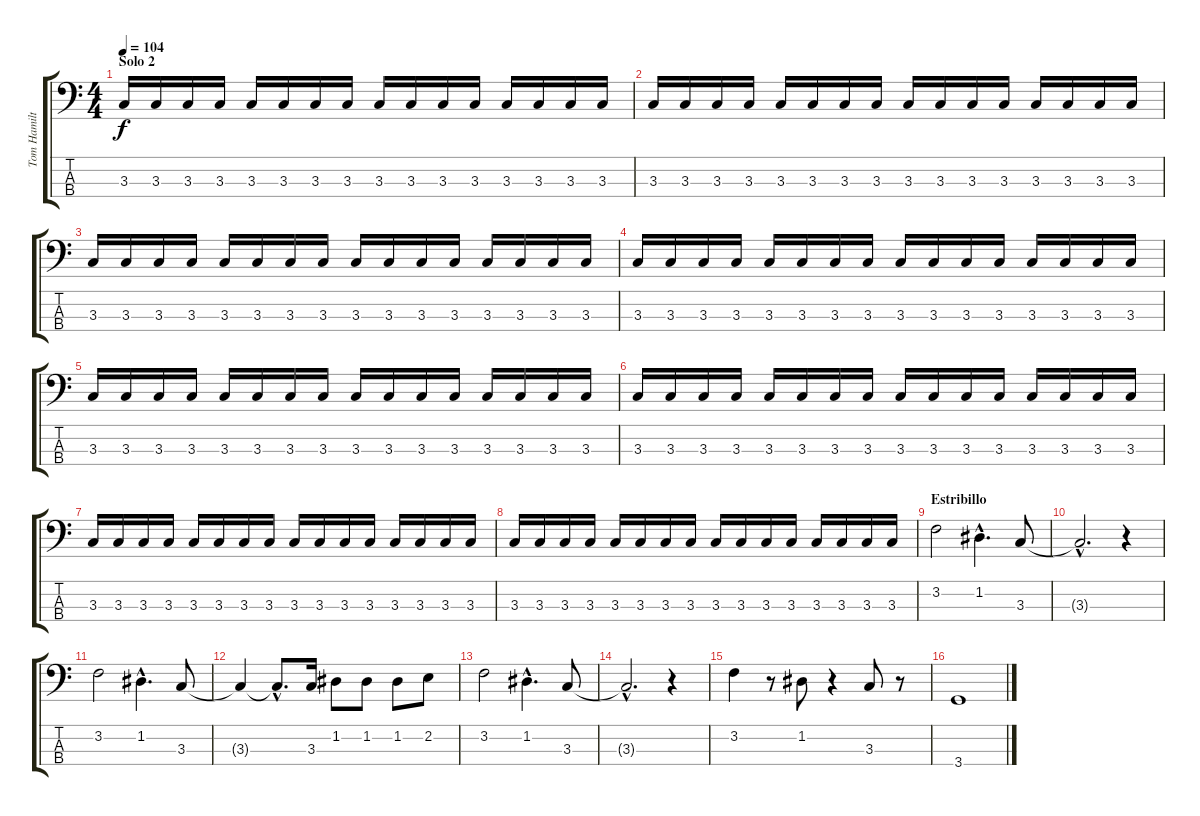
\track ("Tom Hamilton" "Tom Hamilt") {instrument electricbassfinger}
\staff {score tabs}
\tuning (G2 D2 A1 E1) {hide}
\ts (4 4)
\section ("" "Solo 2")
\tempo 104
\clef f4
\ks c
3.3.16{dy f} 3.3.16 3.3.16 3.3.16 3.3.16 3.3.16 3.3.16 3.3.16 3.3.16 3.3.16 3.3.16 3.3.16 3.3.16 3.3.16 3.3.16 3.3.16 |
3.3.16 3.3.16 3.3.16 3.3.16 3.3.16 3.3.16 3.3.16 3.3.16 3.3.16 3.3.16 3.3.16 3.3.16 3.3.16 3.3.16 3.3.16 3.3.16 |
3.3.16 3.3.16 3.3.16 3.3.16 3.3.16 3.3.16 3.3.16 3.3.16 3.3.16 3.3.16 3.3.16 3.3.16 3.3.16 3.3.16 3.3.16 3.3.16 |
3.3.16 3.3.16 3.3.16 3.3.16 3.3.16 3.3.16 3.3.16 3.3.16 3.3.16 3.3.16 3.3.16 3.3.16 3.3.16 3.3.16 3.3.16 3.3.16 |
3.3.16 3.3.16 3.3.16 3.3.16 3.3.16 3.3.16 3.3.16 3.3.16 3.3.16 3.3.16 3.3.16 3.3.16 3.3.16 3.3.16 3.3.16 3.3.16 |
3.3.16 3.3.16 3.3.16 3.3.16 3.3.16 3.3.16 3.3.16 3.3.16 3.3.16 3.3.16 3.3.16 3.3.16 3.3.16 3.3.16 3.3.16 3.3.16 |
3.3.16 3.3.16 3.3.16 3.3.16 3.3.16 3.3.16 3.3.16 3.3.16 3.3.16 3.3.16 3.3.16 3.3.16 3.3.16 3.3.16 3.3.16 3.3.16 |
3.3.16 3.3.16 3.3.16 3.3.16 3.3.16 3.3.16 3.3.16 3.3.16 3.3.16 3.3.16 3.3.16 3.3.16 3.3.16 3.3.16 3.3.16 3.3.16 |
\section ("" "Estribillo")
3.2.2{volume 15} 1.2{hac}.4{d} 3.3.8 |
3.3{hac t}.2{d} r.4 |
3.2.2 1.2{hac}.4{d} 3.3.8 |
3.3{t}.4 3.3{hac t}.8{d} 3.3.16 1.2.8 1.2.8 1.2.8 2.2.8 |
3.2.2 1.2{hac}.4{d} 3.3.8 |
3.3{hac t}.2{d} r.4 |
3.2.4 r.8 1.2.8 r.4 3.3.8 r.8 |
3.4.1{volume 13}
